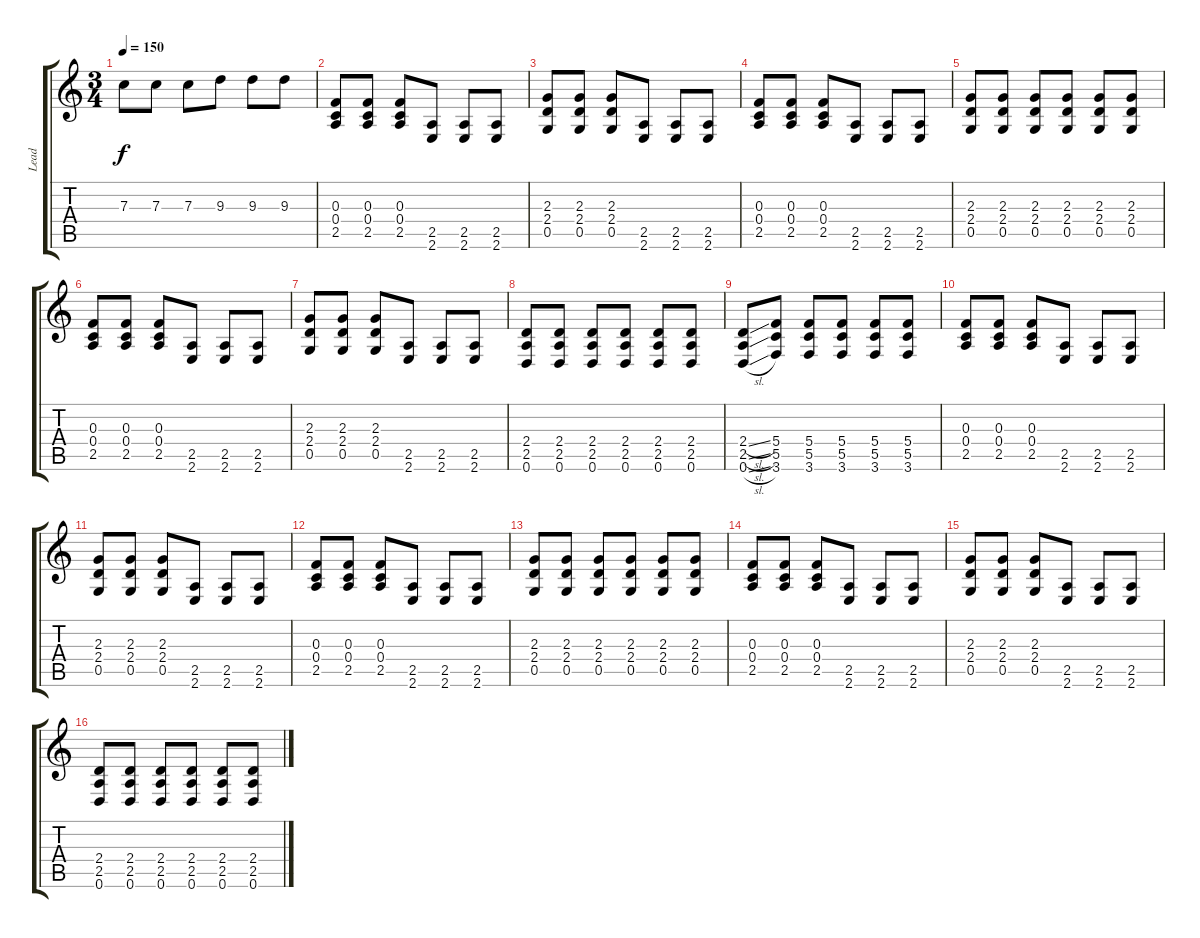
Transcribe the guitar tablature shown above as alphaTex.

\track ("Lead" "Lead") {instrument distortionguitar}
\staff {score tabs}
\tuning (D4 A3 F3 C3 G2 D2) {hide}
\ts (3 4)
\tempo 150
\clef g2
\ks c
7.3.8{dy f} 7.3.8 7.3.8 9.3.8 9.3.8 9.3.8 |
(0.3 0.4 2.5).8 (0.3 0.4 2.5).8 (0.3 0.4 2.5).8 (2.5 2.6).8 (2.5 2.6).8 (2.5 2.6).8 |
(2.3 2.4 0.5).8 (2.3 2.4 0.5).8 (2.3 2.4 0.5).8 (2.5 2.6).8 (2.5 2.6).8 (2.5 2.6).8 |
(0.3 0.4 2.5).8 (0.3 0.4 2.5).8 (0.3 0.4 2.5).8 (2.5 2.6).8 (2.5 2.6).8 (2.5 2.6).8 |
(2.3 2.4 0.5).8 (2.3 2.4 0.5).8 (2.3 2.4 0.5).8 (2.3 2.4 0.5).8 (2.3 2.4 0.5).8 (2.3 2.4 0.5).8 |
(0.3 0.4 2.5).8 (0.3 0.4 2.5).8 (0.3 0.4 2.5).8 (2.5 2.6).8 (2.5 2.6).8 (2.5 2.6).8 |
(2.3 2.4 0.5).8 (2.3 2.4 0.5).8 (2.3 2.4 0.5).8 (2.5 2.6).8 (2.5 2.6).8 (2.5 2.6).8 |
(2.4 2.5 0.6).8 (2.4 2.5 0.6).8 (2.4 2.5 0.6).8 (2.4 2.5 0.6).8 (2.4 2.5 0.6).8 (2.4 2.5 0.6).8 |
(2.4{sl} 2.5{sl} 0.6{sl}).8 (5.4 5.5 3.6).8 (5.4 5.5 3.6).8 (5.4 5.5 3.6).8 (5.4 5.5 3.6).8 (5.4 5.5 3.6).8 |
(0.3 0.4 2.5).8 (0.3 0.4 2.5).8 (0.3 0.4 2.5).8 (2.5 2.6).8 (2.5 2.6).8 (2.5 2.6).8 |
(2.3 2.4 0.5).8 (2.3 2.4 0.5).8 (2.3 2.4 0.5).8 (2.5 2.6).8 (2.5 2.6).8 (2.5 2.6).8 |
(0.3 0.4 2.5).8 (0.3 0.4 2.5).8 (0.3 0.4 2.5).8 (2.5 2.6).8 (2.5 2.6).8 (2.5 2.6).8 |
(2.3 2.4 0.5).8 (2.3 2.4 0.5).8 (2.3 2.4 0.5).8 (2.3 2.4 0.5).8 (2.3 2.4 0.5).8 (2.3 2.4 0.5).8 |
(0.3 0.4 2.5).8 (0.3 0.4 2.5).8 (0.3 0.4 2.5).8 (2.5 2.6).8 (2.5 2.6).8 (2.5 2.6).8 |
(2.3 2.4 0.5).8 (2.3 2.4 0.5).8 (2.3 2.4 0.5).8 (2.5 2.6).8 (2.5 2.6).8 (2.5 2.6).8 |
(2.4 2.5 0.6).8 (2.4 2.5 0.6).8 (2.4 2.5 0.6).8 (2.4 2.5 0.6).8 (2.4 2.5 0.6).8 (2.4 2.5 0.6).8
